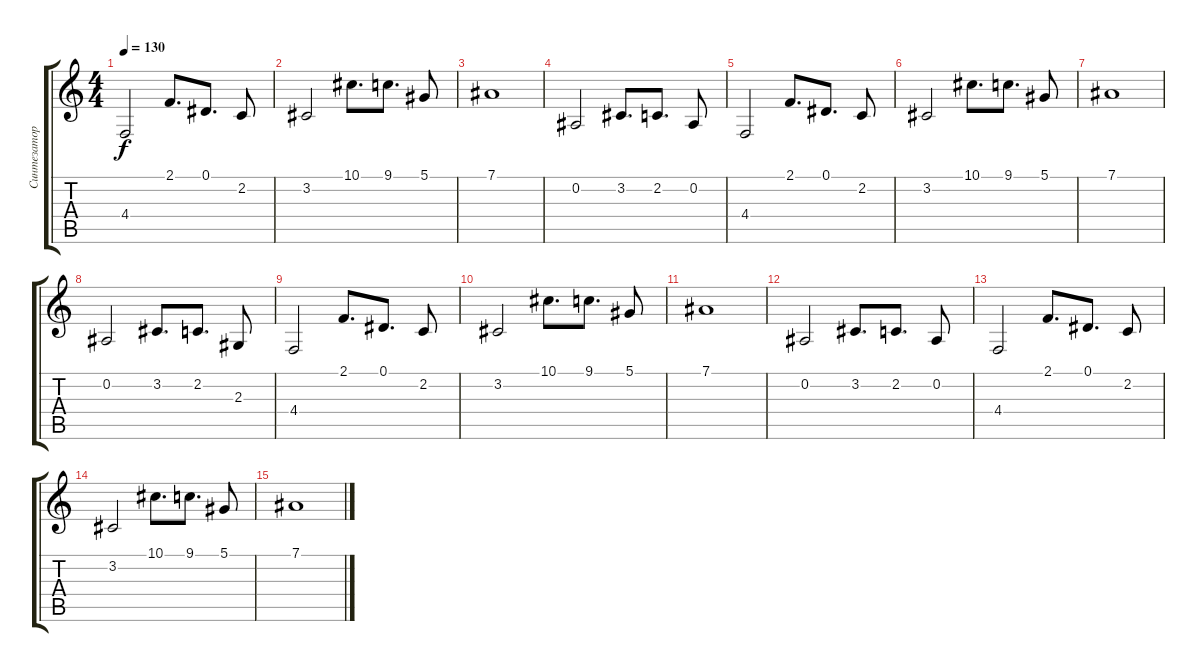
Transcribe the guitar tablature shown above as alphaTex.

\track ("Синтезатор 2" "Синтезатор") {instrument glockenspiel}
\staff {score tabs}
\tuning (Eb4 Bb3 Gb3 Db3 Ab2 Eb2) {hide}
\ts (4 4)
\tempo 130
\clef g2
\ks c
4.4.2{dy f} 2.1.8{d} 0.1.8{d} 2.2.8 |
3.2.2 10.1.8{d} 9.1.8{d} 5.1.8 |
7.1.1 |
0.2.2 3.2.8{d} 2.2.8{d} 0.2.8 |
4.4.2 2.1.8{d} 0.1.8{d} 2.2.8 |
3.2.2 10.1.8{d} 9.1.8{d} 5.1.8 |
7.1.1 |
0.2.2 3.2.8{d} 2.2.8{d} 2.3.8 |
4.4.2 2.1.8{d} 0.1.8{d} 2.2.8 |
3.2.2 10.1.8{d} 9.1.8{d} 5.1.8 |
7.1.1 |
0.2.2 3.2.8{d} 2.2.8{d} 0.2.8 |
4.4.2 2.1.8{d} 0.1.8{d} 2.2.8 |
3.2.2 10.1.8{d} 9.1.8{d} 5.1.8 |
7.1.1
